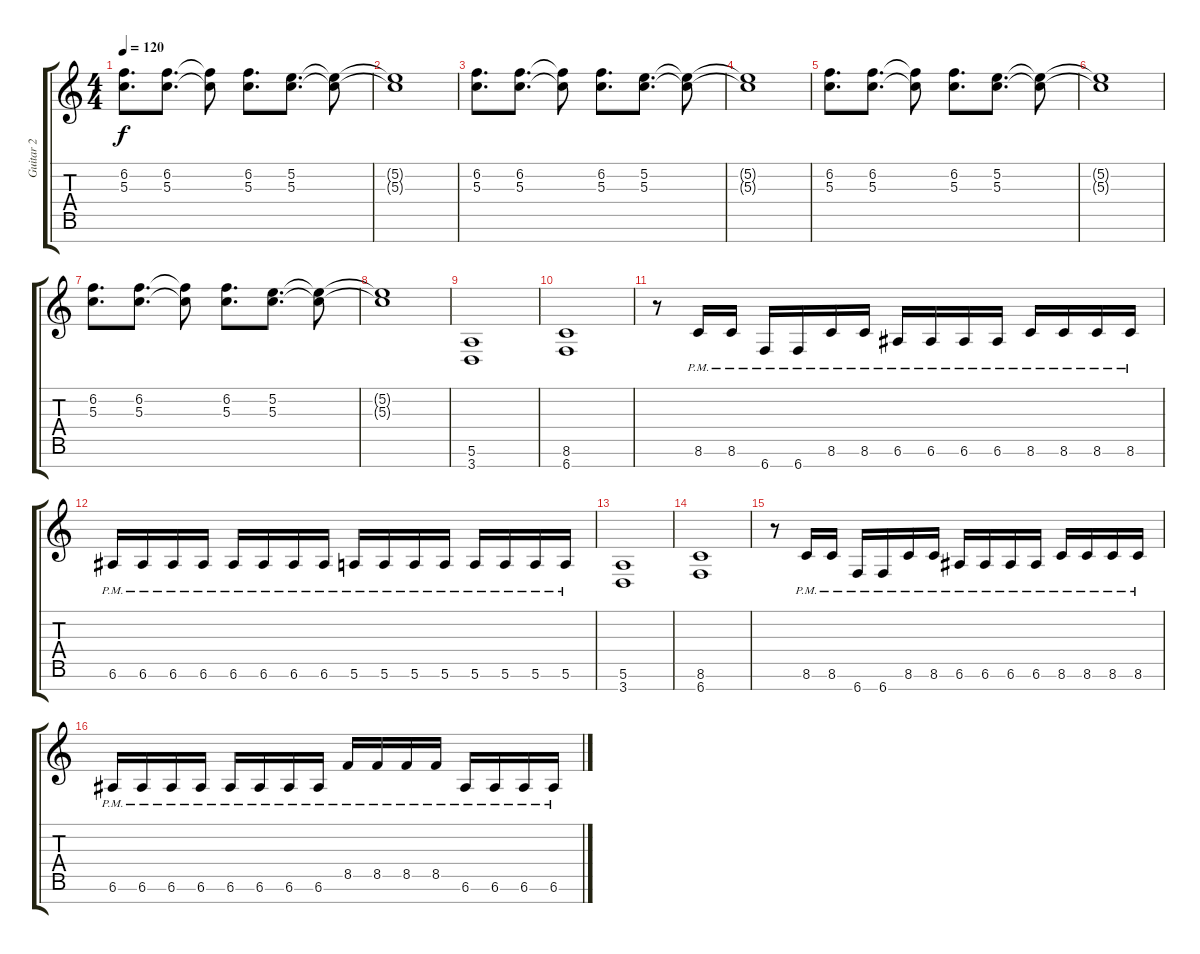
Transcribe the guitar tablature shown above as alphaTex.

\track ("Guitar 2" "Guitar 2") {instrument overdrivenguitar}
\staff {score tabs}
\tuning (E4 B3 G3 D3 A2 E2 B1) {hide}
\ts (4 4)
\tempo 120
\clef g2
\ks c
(6.2 5.3).8{d dy f} (6.2 5.3).8{d} (6.2{t} 5.3{t}).8 (6.2 5.3).8{d} (5.2 5.3).8{d} (5.2{t} 5.3{t}).8 |
(5.2{t} 5.3{t}).1 |
(6.2 5.3).8{d} (6.2 5.3).8{d} (6.2{t} 5.3{t}).8 (6.2 5.3).8{d} (5.2 5.3).8{d} (5.2{t} 5.3{t}).8 |
(5.2{t} 5.3{t}).1 |
(6.2 5.3).8{d} (6.2 5.3).8{d} (6.2{t} 5.3{t}).8 (6.2 5.3).8{d} (5.2 5.3).8{d} (5.2{t} 5.3{t}).8 |
(5.2{t} 5.3{t}).1 |
(6.2 5.3).8{d} (6.2 5.3).8{d} (6.2{t} 5.3{t}).8 (6.2 5.3).8{d} (5.2 5.3).8{d} (5.2{t} 5.3{t}).8 |
(5.2{t} 5.3{t}).1 |
(5.6 3.7).1 |
(8.6 6.7).1 |
r.8 8.6{pm}.16 8.6{pm}.16 6.7{pm}.16 6.7{pm}.16 8.6{pm}.16 8.6{pm}.16 6.6{pm}.16 6.6{pm}.16 6.6{pm}.16 6.6{pm}.16 8.6{pm}.16 8.6{pm}.16 8.6{pm}.16 8.6{pm}.16 |
6.6{pm}.16 6.6{pm}.16 6.6{pm}.16 6.6{pm}.16 6.6{pm}.16 6.6{pm}.16 6.6{pm}.16 6.6{pm}.16 5.6{pm}.16 5.6{pm}.16 5.6{pm}.16 5.6{pm}.16 5.6{pm}.16 5.6{pm}.16 5.6{pm}.16 5.6{pm}.16 |
(5.6 3.7).1 |
(8.6 6.7).1 |
r.8 8.6{pm}.16 8.6{pm}.16 6.7{pm}.16 6.7{pm}.16 8.6{pm}.16 8.6{pm}.16 6.6{pm}.16 6.6{pm}.16 6.6{pm}.16 6.6{pm}.16 8.6{pm}.16 8.6{pm}.16 8.6{pm}.16 8.6{pm}.16 |
6.6{pm}.16 6.6{pm}.16 6.6{pm}.16 6.6{pm}.16 6.6{pm}.16 6.6{pm}.16 6.6{pm}.16 6.6{pm}.16 8.5{pm}.16 8.5{pm}.16 8.5{pm}.16 8.5{pm}.16 6.6{pm}.16 6.6{pm}.16 6.6{pm}.16 6.6{pm}.16
